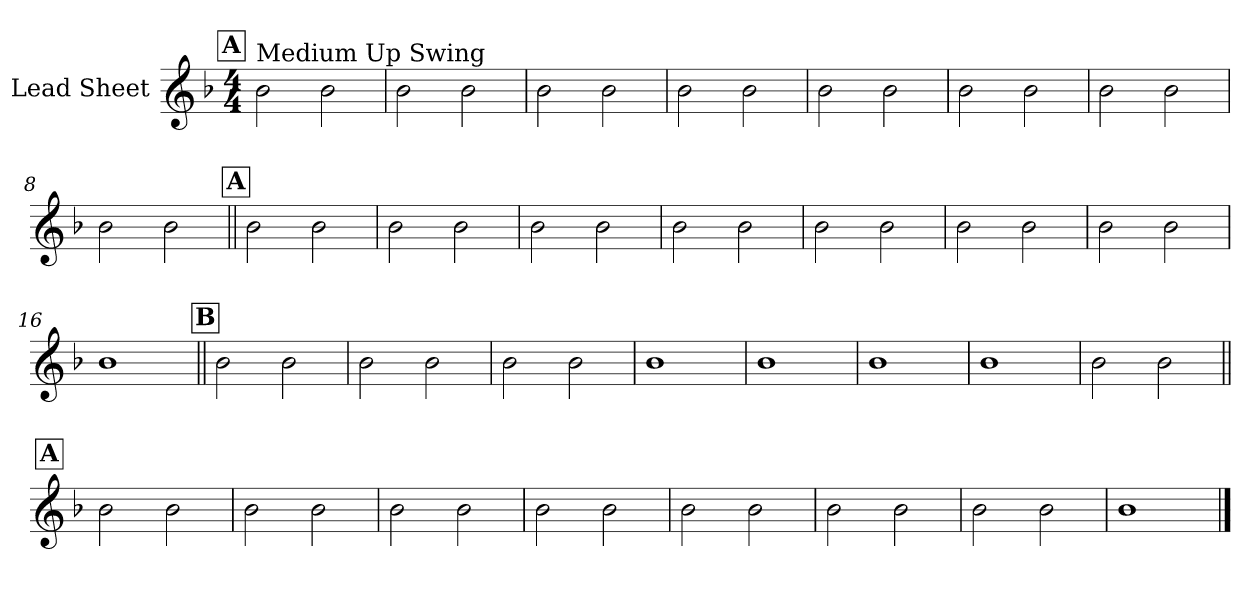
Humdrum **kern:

**kern
*part1
*staff1
*I"Lead Sheet
*clefG2
*k[b-]
*F:
*M4/4
!!LO:REH:place=s1:a:fs=14:t=A
=1
!LO:TX:a:t=Medium Up Swing
2b-\
2b-\
=2
2b-\
2b-\
=3
2b-\
2b-\
=4
2b-\
2b-\
!!LO:LB:g=z
=5
2b-\
2b-\
=6
2b-\
2b-\
=7
2b-\
2b-\
=8
2b-\
2b-\
!!LO:LB:g=z
!!LO:REH:place=s1:a:fs=14:t=A
=9||
2b-\
2b-\
=10
2b-\
2b-\
=11
2b-\
2b-\
=12
2b-\
2b-\
!!LO:LB:g=z
=13
2b-\
2b-\
=14
2b-\
2b-\
=15
2b-\
2b-\
=16
1b-
!!LO:LB:g=z
!!LO:REH:place=s1:a:fs=14:t=B
=17||
2b-\
2b-\
=18
2b-\
2b-\
=19
2b-\
2b-\
=20
1b-
!!LO:LB:g=z
=21
1b-
=22
1b-
=23
1b-
=24
2b-\
2b-\
!!LO:LB:g=z
!!LO:REH:place=s1:a:fs=14:t=A
=25||
2b-\
2b-\
=26
2b-\
2b-\
=27
2b-\
2b-\
=28
2b-\
2b-\
!!LO:LB:g=z
=29
2b-\
2b-\
=30
2b-\
2b-\
=31
2b-\
2b-\
=32
1b-
==
*-
